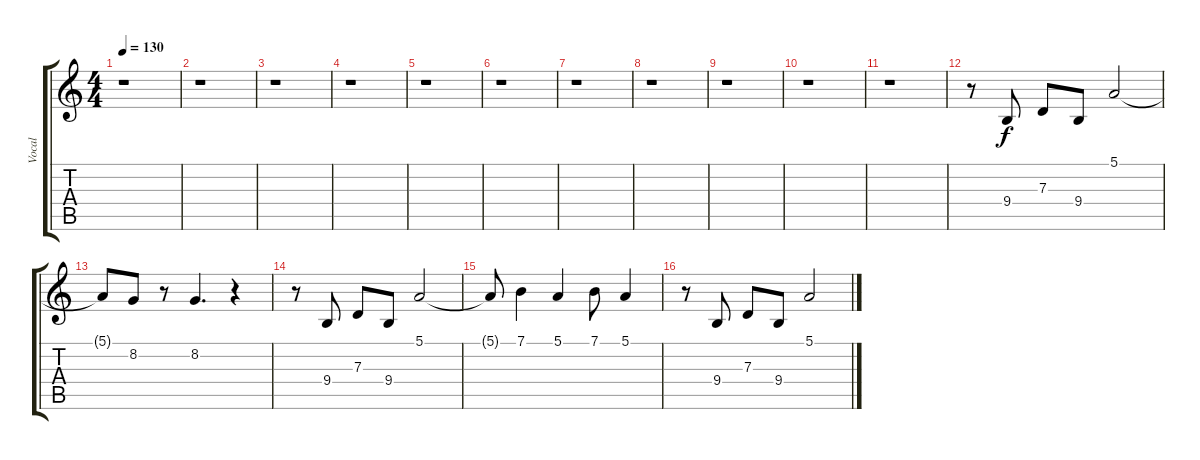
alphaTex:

\track ("Vocal" "Vocal") {instrument lead6voice}
\staff {score tabs}
\tuning (E4 B3 G3 D3 A2 E2) {hide}
\ts (4 4)
\tempo 130
\clef g2
\ks c
r.1{dy f} |
r.1 |
r.1 |
r.1 |
r.1 |
r.1 |
r.1 |
r.1 |
r.1 |
r.1 |
r.1 |
r.8 9.4.8 7.3.8 9.4.8 5.1.2 |
5.1{t}.8 8.2.8 r.8 8.2.4{d} r.4 |
r.8 9.4.8 7.3.8 9.4.8 5.1.2 |
5.1{t}.8 7.1.4 5.1.4 7.1.8 5.1.4 |
r.8 9.4.8 7.3.8 9.4.8 5.1.2
